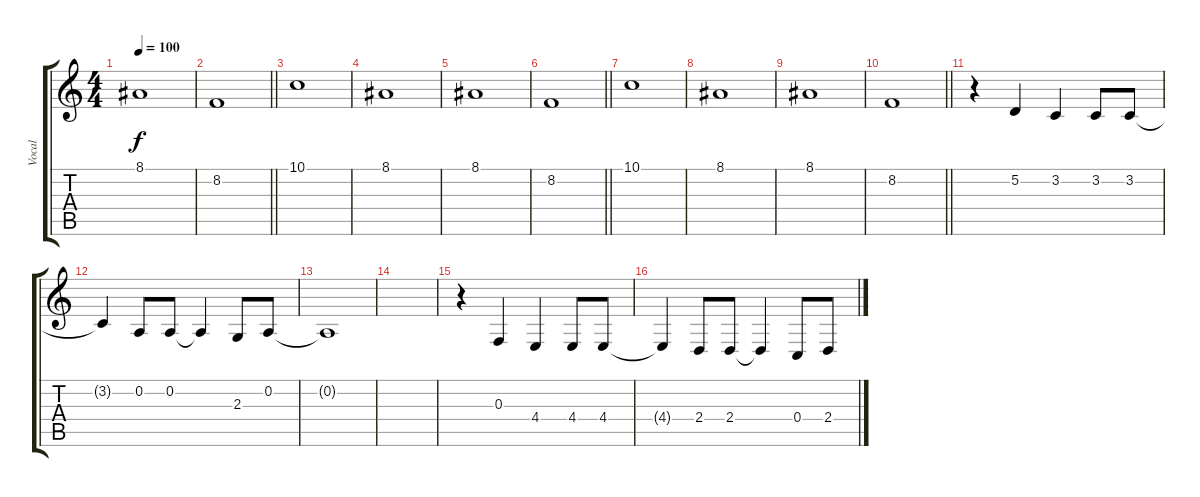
\track ("Vocal" "Vocal") {instrument oboe}
\staff {score tabs}
\tuning (D4 A3 F3 C3 G2 D2) {hide}
\ts (4 4)
\tempo 100
\clef g2
\ks c
8.1.1{dy f} |
\barLineRight lightlight
8.2.1 |
10.1.1 |
8.1.1 |
8.1.1 |
\barLineRight lightlight
8.2.1 |
10.1.1 |
8.1.1 |
8.1.1 |
\barLineRight lightlight
8.2.1 |
r.4 5.2.4 3.2.4 3.2.8 3.2.8 |
3.2{t}.4 0.2.8 0.2.8 0.2{t}.4 2.3.8 0.2.8 |
0.2{t}.1 |
|
r.4 0.3.4 4.4.4 4.4.8 4.4.8 |
4.4{t}.4 2.4.8 2.4.8 2.4{t}.4 0.4.8 2.4.8
